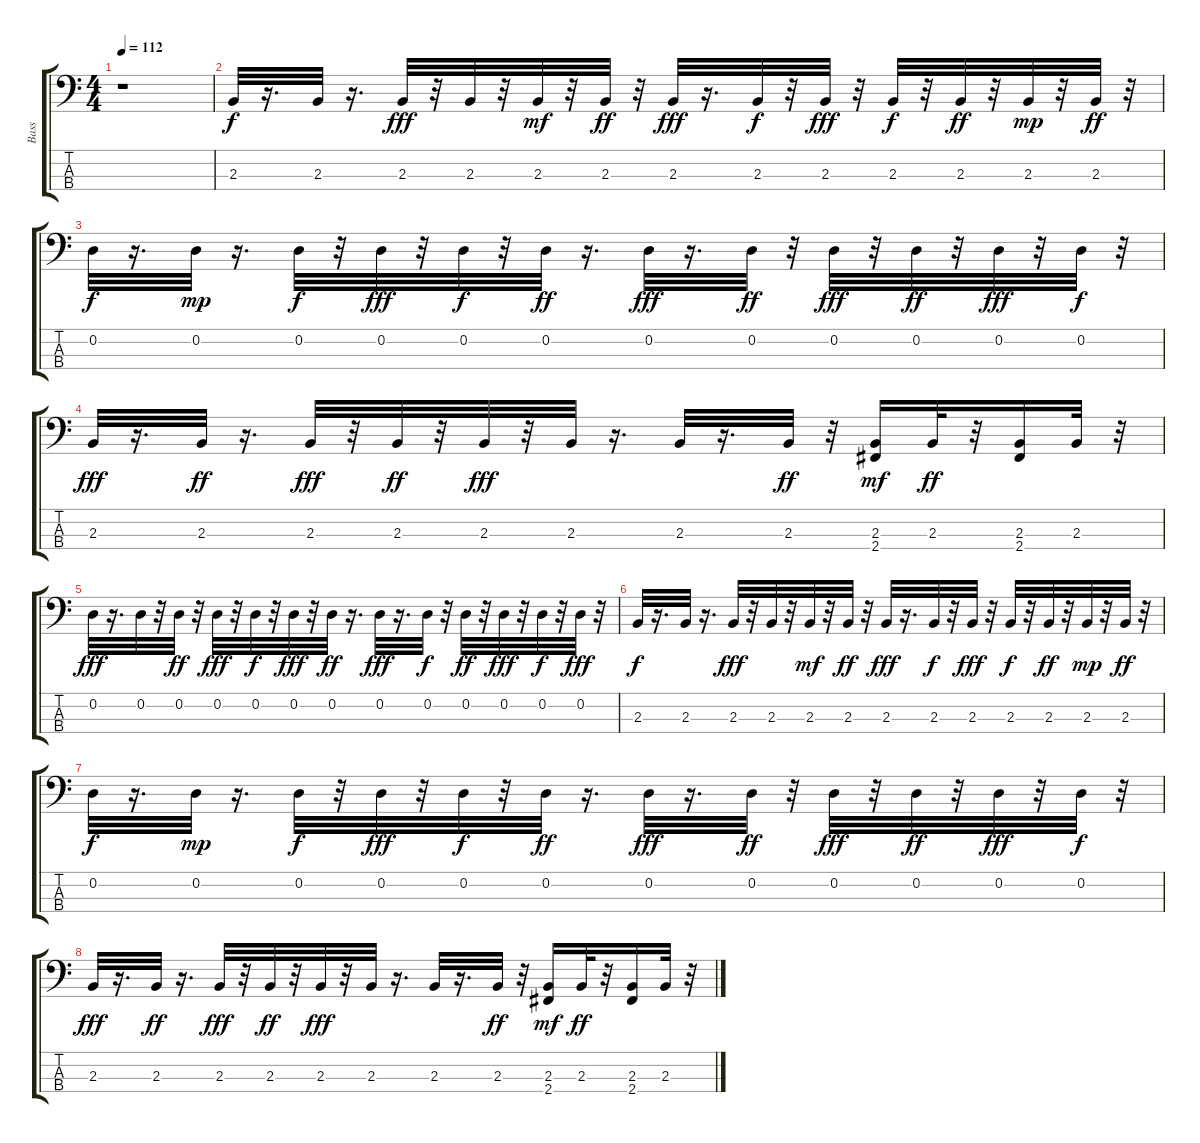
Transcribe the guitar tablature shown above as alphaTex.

\track ("Bass" "Bass") {instrument synthbass1}
\staff {score tabs}
\tuning (G2 D2 A1 E1) {hide}
\ts (4 4)
\tempo 112
\clef f4
\ks c
r.1{dy f instrument synthbass1} |
2.3.32 r.16{d} 2.3.32 r.16{d} 2.3.32{dy fff} r.32 2.3.32 r.32 2.3.32{dy mf} r.32 2.3.32{dy ff} r.32 2.3.32{dy fff} r.16{d} 2.3.32{dy f} r.32 2.3.32{dy fff} r.32 2.3.32{dy f} r.32 2.3.32{dy ff} r.32 2.3.32{dy mp} r.32 2.3.32{dy ff} r.32 |
0.2.32{dy f} r.16{d} 0.2.32{dy mp} r.16{d} 0.2.32{dy f} r.32 0.2.32{dy fff} r.32 0.2.32{dy f} r.32 0.2.32{dy ff} r.16{d} 0.2.32{dy fff} r.16{d} 0.2.32{dy ff} r.32 0.2.32{dy fff} r.32 0.2.32{dy ff} r.32 0.2.32{dy fff} r.32 0.2.32{dy f} r.32 |
2.3.32{dy fff} r.16{d} 2.3.32{dy ff} r.16{d} 2.3.32{dy fff} r.32 2.3.32{dy ff} r.32 2.3.32{dy fff} r.32 2.3.32 r.16{d} 2.3.32 r.16{d} 2.3.32{dy ff} r.32 (2.3 2.4).16{dy mf} 2.3.32{dy ff} r.32 (2.3 2.4).16 2.3.32 r.32 |
0.2.32{dy fff} r.16{d} 0.2.32 r.32 0.2.32{dy ff} r.32 0.2.32{dy fff} r.32 0.2.32{dy f} r.32 0.2.32{dy fff} r.32 0.2.32{dy ff} r.16{d} 0.2.32{dy fff} r.16{d} 0.2.32{dy f} r.32 0.2.32{dy ff} r.32 0.2.32{dy fff} r.32 0.2.32{dy f} r.32 0.2.32{dy fff} r.32 |
2.3.32{dy f volume 16 instrument synthbass1} r.16{d} 2.3.32 r.16{d} 2.3.32{dy fff} r.32 2.3.32 r.32 2.3.32{dy mf} r.32 2.3.32{dy ff} r.32 2.3.32{dy fff} r.16{d} 2.3.32{dy f} r.32 2.3.32{dy fff} r.32 2.3.32{dy f} r.32 2.3.32{dy ff} r.32 2.3.32{dy mp} r.32 2.3.32{dy ff} r.32 |
0.2.32{dy f} r.16{d} 0.2.32{dy mp} r.16{d} 0.2.32{dy f} r.32 0.2.32{dy fff} r.32 0.2.32{dy f} r.32 0.2.32{dy ff} r.16{d} 0.2.32{dy fff} r.16{d} 0.2.32{dy ff} r.32 0.2.32{dy fff} r.32 0.2.32{dy ff} r.32 0.2.32{dy fff} r.32 0.2.32{dy f} r.32 |
2.3.32{dy fff} r.16{d} 2.3.32{dy ff} r.16{d} 2.3.32{dy fff} r.32 2.3.32{dy ff} r.32 2.3.32{dy fff} r.32 2.3.32 r.16{d} 2.3.32 r.16{d} 2.3.32{dy ff} r.32 (2.3 2.4).16{dy mf} 2.3.32{dy ff} r.32 (2.3 2.4).16 2.3.32 r.32
